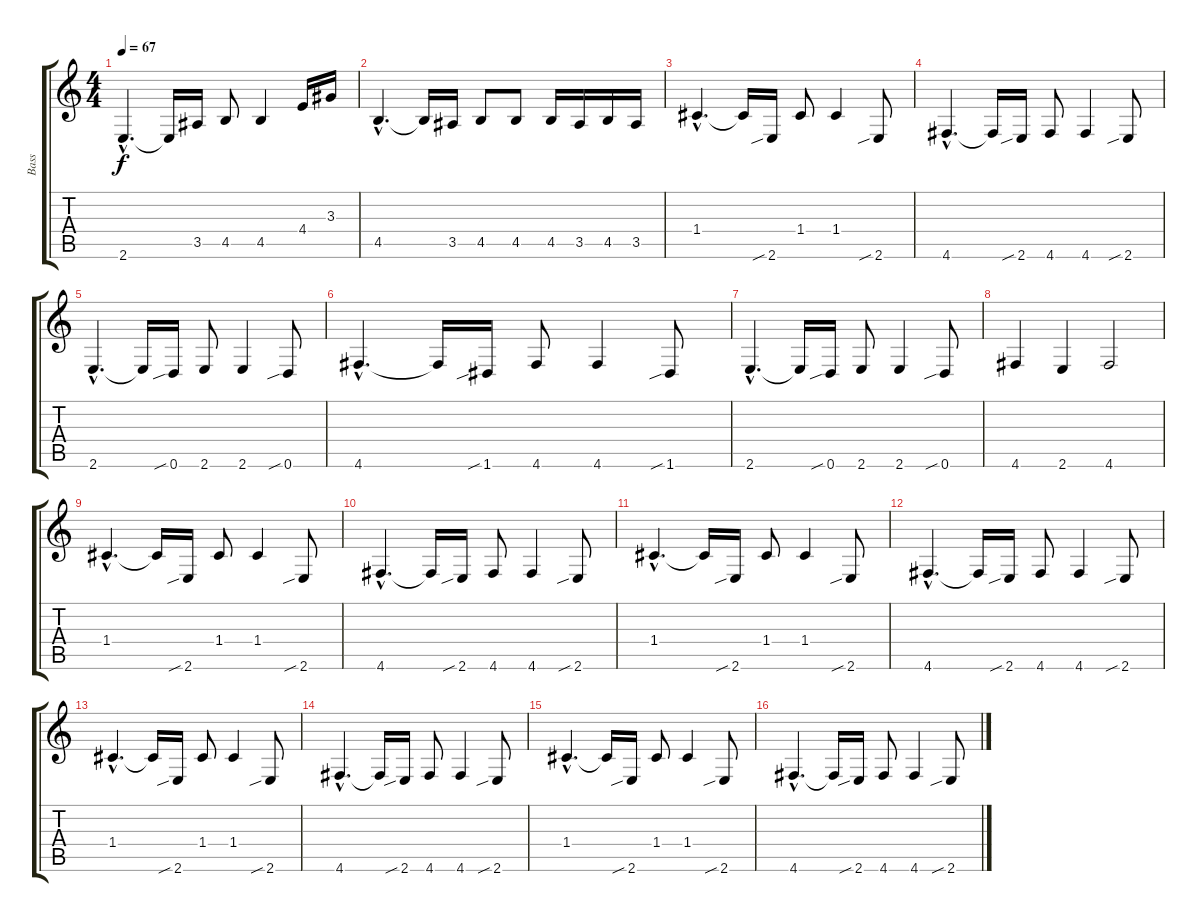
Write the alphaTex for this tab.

\track ("Bass" "Bass") {instrument acousticbass}
\staff {score tabs}
\tuning (D4 A3 F3 C3 G2 D2) {hide}
\ts (4 4)
\tempo 67
\clef g2
\ks c
2.6{hac}.4{d dy f} 2.6{t}.16 3.5.16 4.5.8 4.5.4 4.4.16 3.3.16 |
4.5{hac}.4{d} 4.5{t}.16 3.5.16 4.5.8 4.5.8 4.5.16 3.5.16 4.5.16 3.5.16 |
1.4{hac}.4{d} 1.4{t}.16 2.6{sib}.16 1.4.8 1.4.4 2.6{sib}.8 |
4.6{hac}.4{d} 4.6{t}.16 2.6{sib}.16 4.6.8 4.6.4 2.6{sib}.8 |
2.6{hac}.4{d} 2.6{t}.16 0.6{sib}.16 2.6.8 2.6.4 0.6{sib}.8 |
4.6{hac}.4{d} 4.6{t}.16 1.6{sib}.16 4.6.8 4.6.4 1.6{sib}.8 |
2.6{hac}.4{d} 2.6{t}.16 0.6{sib}.16 2.6.8 2.6.4 0.6{sib}.8 |
4.6.4 2.6.4 4.6.2 |
1.4{hac}.4{d} 1.4{t}.16 2.6{sib}.16 1.4.8 1.4.4 2.6{sib}.8 |
4.6{hac}.4{d} 4.6{t}.16 2.6{sib}.16 4.6.8 4.6.4 2.6{sib}.8 |
1.4{hac}.4{d} 1.4{t}.16 2.6{sib}.16 1.4.8 1.4.4 2.6{sib}.8 |
4.6{hac}.4{d} 4.6{t}.16 2.6{sib}.16 4.6.8 4.6.4 2.6{sib}.8 |
1.4{hac}.4{d} 1.4{t}.16 2.6{sib}.16 1.4.8 1.4.4 2.6{sib}.8 |
4.6{hac}.4{d} 4.6{t}.16 2.6{sib}.16 4.6.8 4.6.4 2.6{sib}.8 |
1.4{hac}.4{d} 1.4{t}.16 2.6{sib}.16 1.4.8 1.4.4 2.6{sib}.8 |
4.6{hac}.4{d} 4.6{t}.16 2.6{sib}.16 4.6.8 4.6.4 2.6{sib}.8
